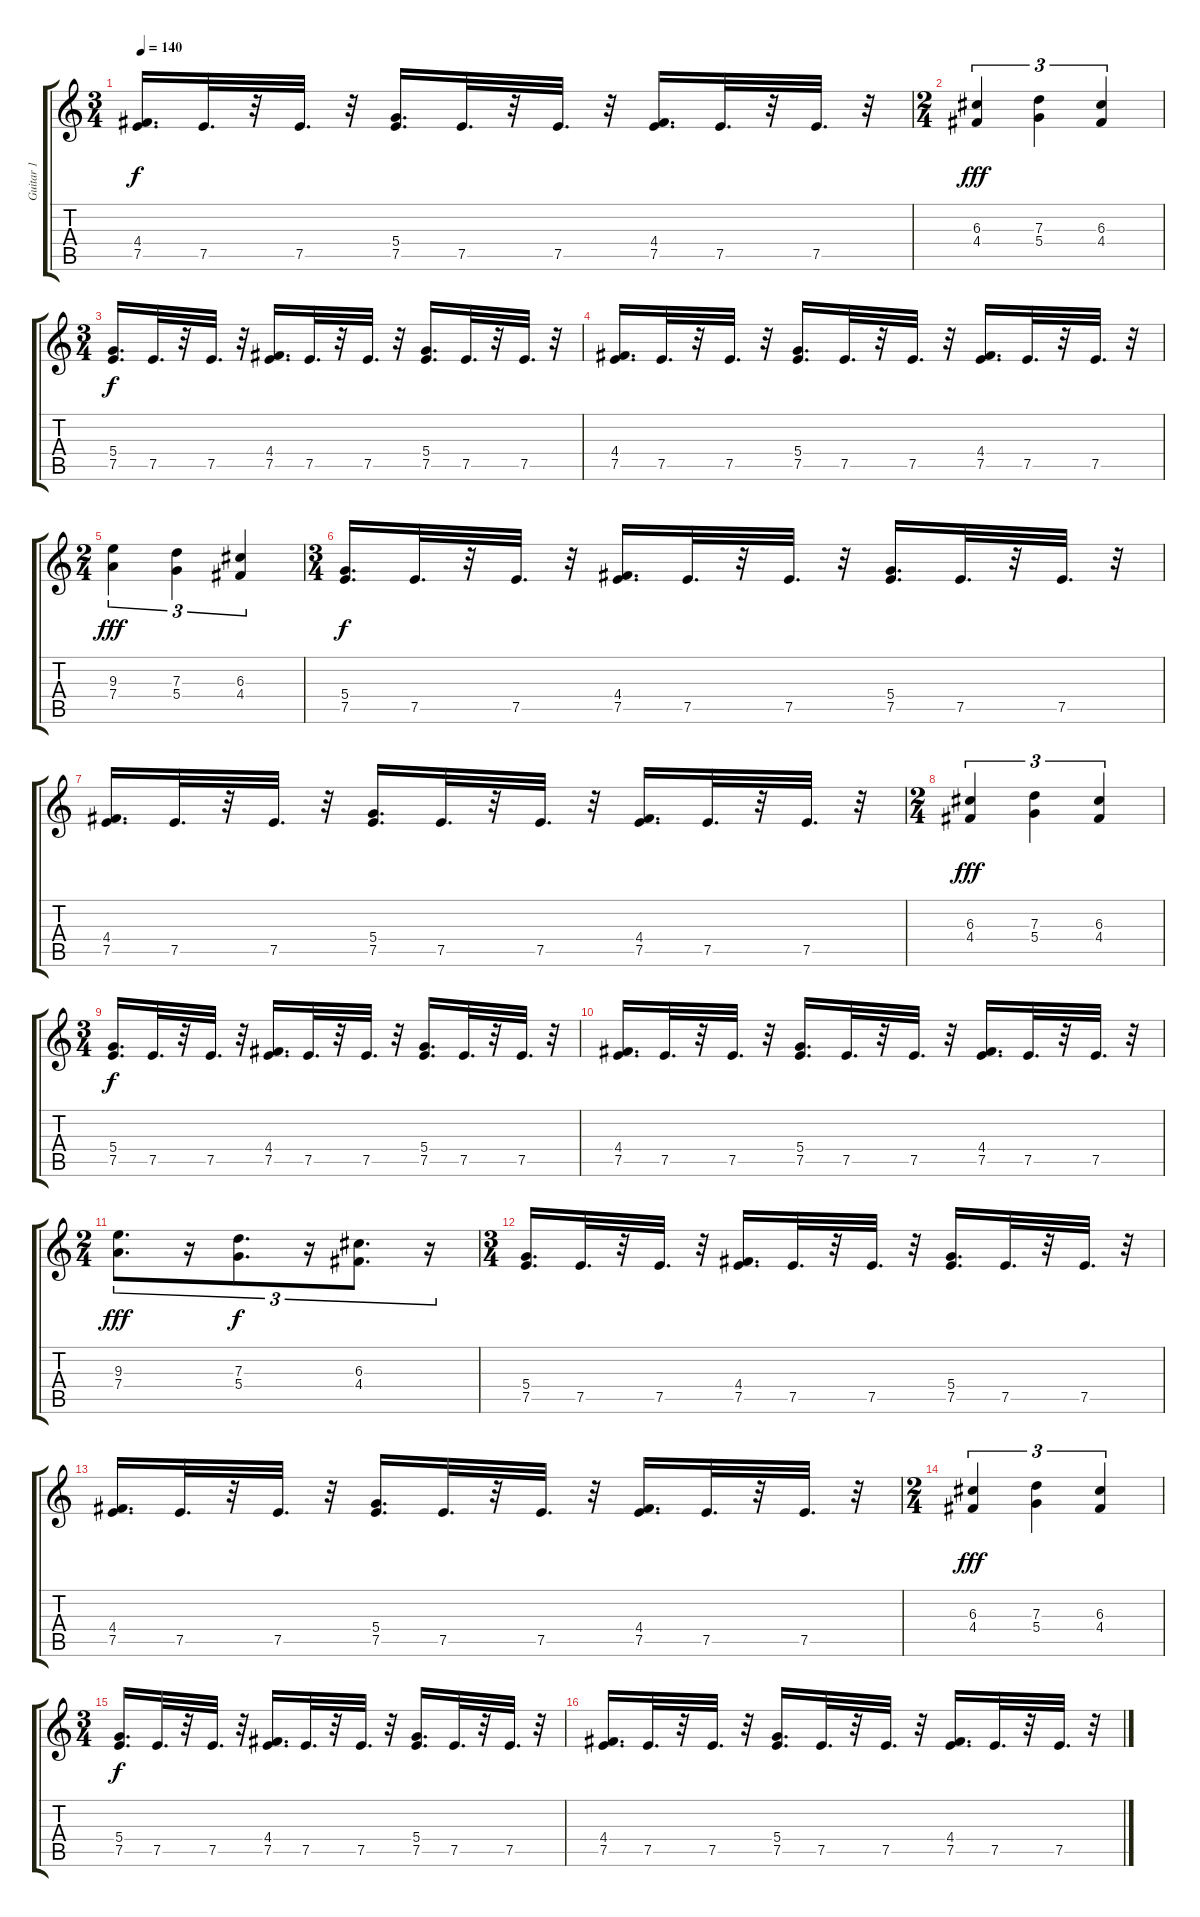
\track ("Guitar 1" "Guitar 1") {instrument distortionguitar}
\staff {score tabs}
\tuning (E4 B3 G3 D3 A2 E2) {hide}
\ts (3 4)
\tempo 140
\clef g2
\ks c
(4.4 7.5).16{d dy f} 7.5.32{d} r.32 7.5.32{d} r.32 (5.4 7.5).16{d} 7.5.32{d} r.32 7.5.32{d} r.32 (4.4 7.5).16{d} 7.5.32{d} r.32 7.5.32{d} r.32 |
\ts (2 4)
(6.3 4.4).4{tu (3 2) dy fff} (7.3 5.4).4{tu (3 2)} (6.3 4.4).4{tu (3 2)} |
\ts (3 4)
(5.4 7.5).16{d dy f} 7.5.32{d} r.32 7.5.32{d} r.32 (4.4 7.5).16{d} 7.5.32{d} r.32 7.5.32{d} r.32 (5.4 7.5).16{d} 7.5.32{d} r.32 7.5.32{d} r.32 |
(4.4 7.5).16{d} 7.5.32{d} r.32 7.5.32{d} r.32 (5.4 7.5).16{d} 7.5.32{d} r.32 7.5.32{d} r.32 (4.4 7.5).16{d} 7.5.32{d} r.32 7.5.32{d} r.32 |
\ts (2 4)
(9.3 7.4).4{tu (3 2) dy fff} (7.3 5.4).4{tu (3 2)} (6.3 4.4).4{tu (3 2)} |
\ts (3 4)
(5.4 7.5).16{d dy f} 7.5.32{d} r.32 7.5.32{d} r.32 (4.4 7.5).16{d} 7.5.32{d} r.32 7.5.32{d} r.32 (5.4 7.5).16{d} 7.5.32{d} r.32 7.5.32{d} r.32 |
(4.4 7.5).16{d} 7.5.32{d} r.32 7.5.32{d} r.32 (5.4 7.5).16{d} 7.5.32{d} r.32 7.5.32{d} r.32 (4.4 7.5).16{d} 7.5.32{d} r.32 7.5.32{d} r.32 |
\ts (2 4)
(6.3 4.4).4{tu (3 2) dy fff} (7.3 5.4).4{tu (3 2)} (6.3 4.4).4{tu (3 2)} |
\ts (3 4)
(5.4 7.5).16{d dy f} 7.5.32{d} r.32 7.5.32{d} r.32 (4.4 7.5).16{d} 7.5.32{d} r.32 7.5.32{d} r.32 (5.4 7.5).16{d} 7.5.32{d} r.32 7.5.32{d} r.32 |
(4.4 7.5).16{d} 7.5.32{d} r.32 7.5.32{d} r.32 (5.4 7.5).16{d} 7.5.32{d} r.32 7.5.32{d} r.32 (4.4 7.5).16{d} 7.5.32{d} r.32 7.5.32{d} r.32 |
\ts (2 4)
(9.3 7.4).8{d tu (3 2) dy fff} r.16{tu (3 2)} (7.3 5.4).8{d tu (3 2) dy f} r.16{tu (3 2)} (6.3 4.4).8{d tu (3 2)} r.16{tu (3 2)} |
\ts (3 4)
(5.4 7.5).16{d} 7.5.32{d} r.32 7.5.32{d} r.32 (4.4 7.5).16{d} 7.5.32{d} r.32 7.5.32{d} r.32 (5.4 7.5).16{d} 7.5.32{d} r.32 7.5.32{d} r.32 |
(4.4 7.5).16{d} 7.5.32{d} r.32 7.5.32{d} r.32 (5.4 7.5).16{d} 7.5.32{d} r.32 7.5.32{d} r.32 (4.4 7.5).16{d} 7.5.32{d} r.32 7.5.32{d} r.32 |
\ts (2 4)
(6.3 4.4).4{tu (3 2) dy fff} (7.3 5.4).4{tu (3 2)} (6.3 4.4).4{tu (3 2)} |
\ts (3 4)
(5.4 7.5).16{d dy f} 7.5.32{d} r.32 7.5.32{d} r.32 (4.4 7.5).16{d} 7.5.32{d} r.32 7.5.32{d} r.32 (5.4 7.5).16{d} 7.5.32{d} r.32 7.5.32{d} r.32 |
(4.4 7.5).16{d} 7.5.32{d} r.32 7.5.32{d} r.32 (5.4 7.5).16{d} 7.5.32{d} r.32 7.5.32{d} r.32 (4.4 7.5).16{d} 7.5.32{d} r.32 7.5.32{d} r.32
